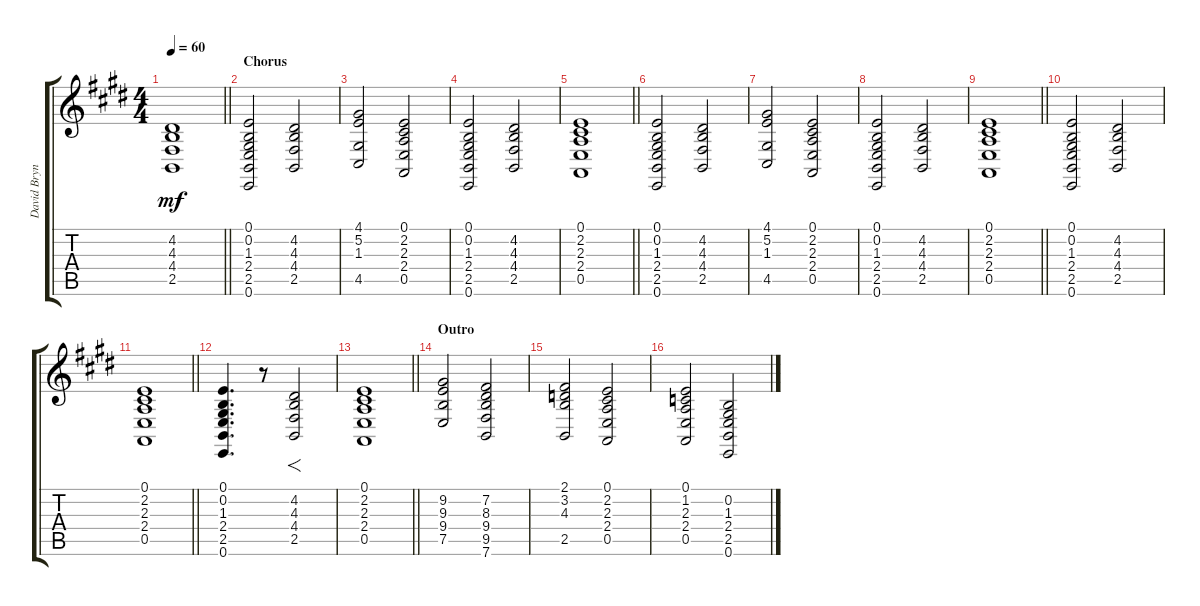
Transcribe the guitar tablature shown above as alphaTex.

\track ("David Bryne" "David Bryn") {instrument synthstrings2}
\staff {score tabs}
\tuning (E4 B3 G3 D3 A2 E2) {hide}
\ts (4 4)
\tempo 60
\clef g2
\barLineRight lightlight
\ks e
(4.2 4.3 4.4 2.5).1{dy mf} |
\section ("" "Chorus")
(0.1 0.2 1.3 2.4 2.5 0.6).2 (4.2 4.3 4.4 2.5).2 |
(4.1 5.2 1.3 4.5).2 (0.1 2.2 2.3 2.4 0.5).2 |
(0.1 0.2 1.3 2.4 2.5 0.6).2 (4.2 4.3 4.4 2.5).2 |
\barLineRight lightlight
(0.1 2.2 2.3 2.4 0.5).1 |
(0.1 0.2 1.3 2.4 2.5 0.6).2 (4.2 4.3 4.4 2.5).2 |
(4.1 5.2 1.3 4.5).2 (0.1 2.2 2.3 2.4 0.5).2 |
(0.1 0.2 1.3 2.4 2.5 0.6).2 (4.2 4.3 4.4 2.5).2 |
\barLineRight lightlight
(0.1 2.2 2.3 2.4 0.5).1 |
(0.1 0.2 1.3 2.4 2.5 0.6).2 (4.2 4.3 4.4 2.5).2 |
\barLineRight lightlight
(0.1 2.2 2.3 2.4 0.5).1 |
(0.1 0.2 1.3 2.4 2.5 0.6).4{d} r.8 (4.2 4.3 4.4 2.5).2{f} |
\barLineRight lightlight
(0.1 2.2 2.3 2.4 0.5).1 |
\section ("" "Outro")
(9.2 9.3 9.4 7.5).2 (7.2 8.3 9.4 9.5 7.6).2 |
(2.1 3.2 4.3 2.5).2 (0.1 2.2 2.3 2.4 0.5).2 |
(0.1 1.2 2.3 2.4 0.5).2 (0.2 1.3 2.4 2.5 0.6).2
